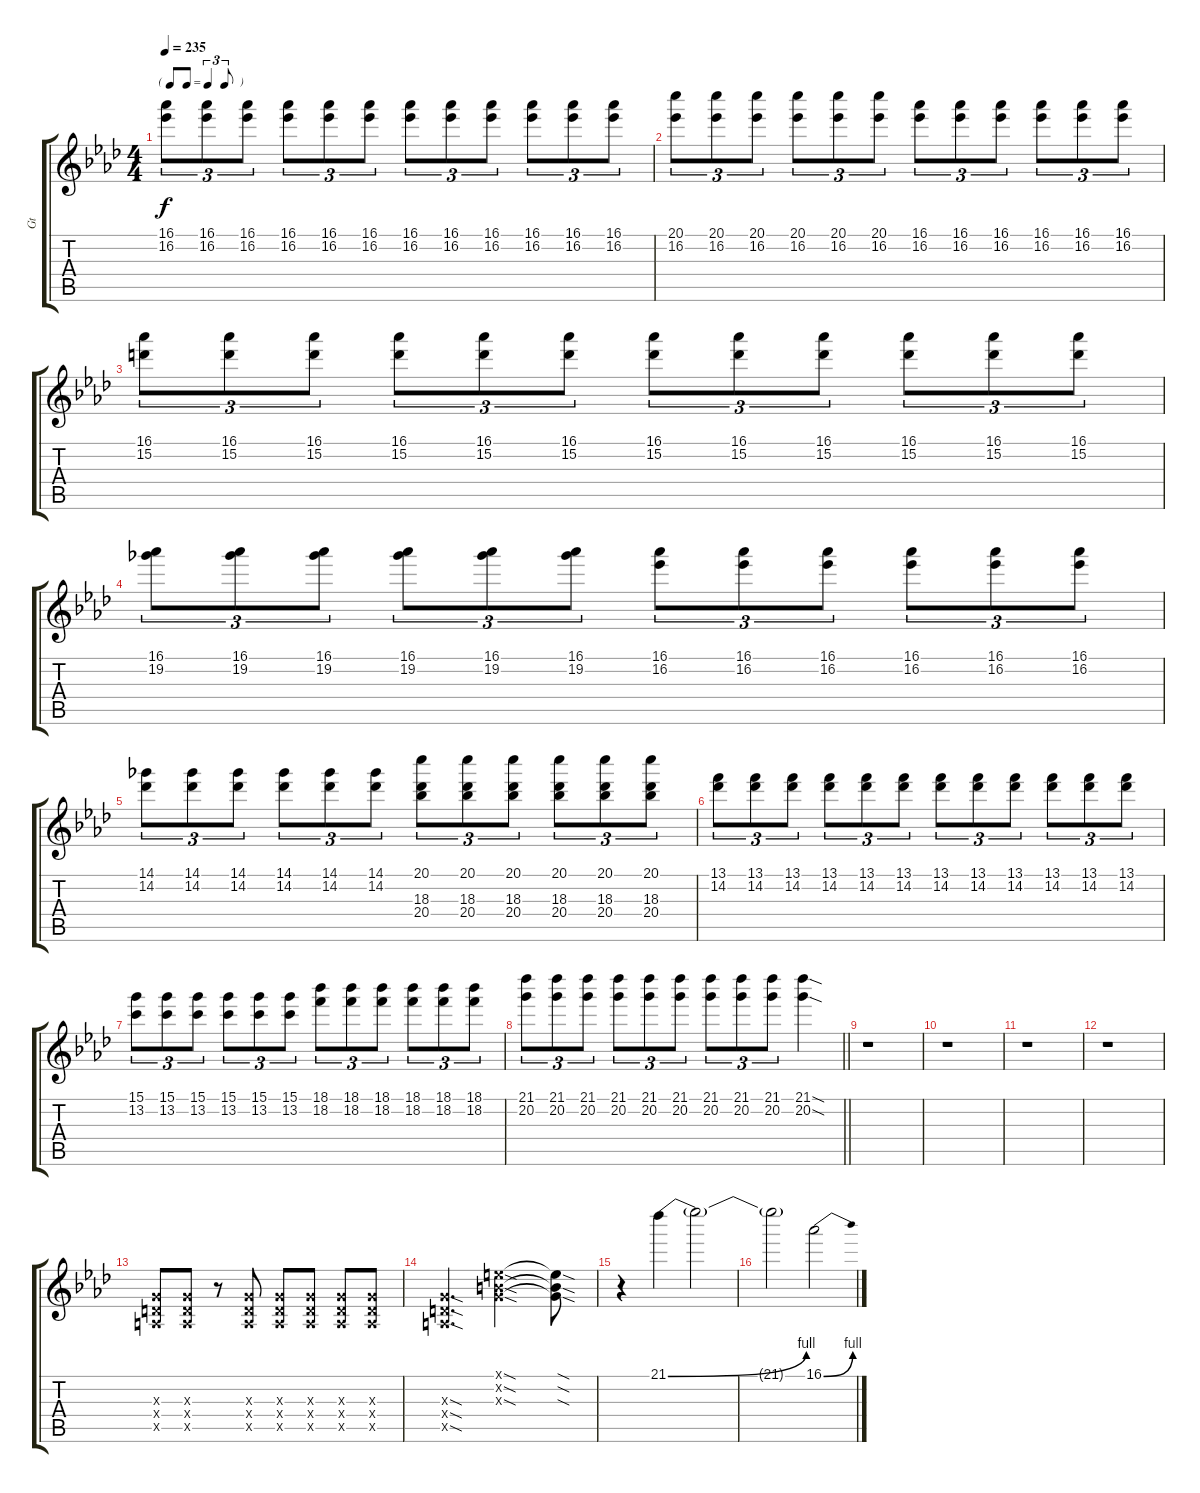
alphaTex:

\track ("Gt" "Gt") {instrument acousticguitarnylon}
\staff {score tabs}
\tuning (E4 B3 G3 D3 A2 E2) {hide}
\ts (4 4)
\tf triplet8th
\tempo 235
\clef g2
\ks ab
(16.1 16.2).8{tu (3 2) dy f} (16.1 16.2).8{tu (3 2)} (16.1 16.2).8{tu (3 2)} (16.1 16.2).8{tu (3 2)} (16.1 16.2).8{tu (3 2)} (16.1 16.2).8{tu (3 2)} (16.1 16.2).8{tu (3 2)} (16.1 16.2).8{tu (3 2)} (16.1 16.2).8{tu (3 2)} (16.1 16.2).8{tu (3 2)} (16.1 16.2).8{tu (3 2)} (16.1 16.2).8{tu (3 2)} |
(20.1 16.2).8{tu (3 2)} (20.1 16.2).8{tu (3 2)} (20.1 16.2).8{tu (3 2)} (20.1 16.2).8{tu (3 2)} (20.1 16.2).8{tu (3 2)} (20.1 16.2).8{tu (3 2)} (16.1 16.2).8{tu (3 2)} (16.1 16.2).8{tu (3 2)} (16.1 16.2).8{tu (3 2)} (16.1 16.2).8{tu (3 2)} (16.1 16.2).8{tu (3 2)} (16.1 16.2).8{tu (3 2)} |
(16.1 15.2).8{tu (3 2)} (16.1 15.2).8{tu (3 2)} (16.1 15.2).8{tu (3 2)} (16.1 15.2).8{tu (3 2)} (16.1 15.2).8{tu (3 2)} (16.1 15.2).8{tu (3 2)} (16.1 15.2).8{tu (3 2)} (16.1 15.2).8{tu (3 2)} (16.1 15.2).8{tu (3 2)} (16.1 15.2).8{tu (3 2)} (16.1 15.2).8{tu (3 2)} (16.1 15.2).8{tu (3 2)} |
(16.1 19.2).8{tu (3 2)} (16.1 19.2).8{tu (3 2)} (16.1 19.2).8{tu (3 2)} (16.1 19.2).8{tu (3 2)} (16.1 19.2).8{tu (3 2)} (16.1 19.2).8{tu (3 2)} (16.1 16.2).8{tu (3 2)} (16.1 16.2).8{tu (3 2)} (16.1 16.2).8{tu (3 2)} (16.1 16.2).8{tu (3 2)} (16.1 16.2).8{tu (3 2)} (16.1 16.2).8{tu (3 2)} |
(14.1 14.2).8{tu (3 2)} (14.1 14.2).8{tu (3 2)} (14.1 14.2).8{tu (3 2)} (14.1 14.2).8{tu (3 2)} (14.1 14.2).8{tu (3 2)} (14.1 14.2).8{tu (3 2)} (20.1 18.3 20.4).8{tu (3 2)} (20.1 18.3 20.4).8{tu (3 2)} (20.1 18.3 20.4).8{tu (3 2)} (20.1 18.3 20.4).8{tu (3 2)} (20.1 18.3 20.4).8{tu (3 2)} (20.1 18.3 20.4).8{tu (3 2)} |
(13.1 14.2).8{tu (3 2)} (13.1 14.2).8{tu (3 2)} (13.1 14.2).8{tu (3 2)} (13.1 14.2).8{tu (3 2)} (13.1 14.2).8{tu (3 2)} (13.1 14.2).8{tu (3 2)} (13.1 14.2).8{tu (3 2)} (13.1 14.2).8{tu (3 2)} (13.1 14.2).8{tu (3 2)} (13.1 14.2).8{tu (3 2)} (13.1 14.2).8{tu (3 2)} (13.1 14.2).8{tu (3 2)} |
(15.1 13.2).8{tu (3 2)} (15.1 13.2).8{tu (3 2)} (15.1 13.2).8{tu (3 2)} (15.1 13.2).8{tu (3 2)} (15.1 13.2).8{tu (3 2)} (15.1 13.2).8{tu (3 2)} (18.1 18.2).8{tu (3 2)} (18.1 18.2).8{tu (3 2)} (18.1 18.2).8{tu (3 2)} (18.1 18.2).8{tu (3 2)} (18.1 18.2).8{tu (3 2)} (18.1 18.2).8{tu (3 2)} |
\barLineRight lightlight
(21.1 20.2).8{tu (3 2)} (21.1 20.2).8{tu (3 2)} (21.1 20.2).8{tu (3 2)} (21.1 20.2).8{tu (3 2)} (21.1 20.2).8{tu (3 2)} (21.1 20.2).8{tu (3 2)} (21.1 20.2).8{tu (3 2)} (21.1 20.2).8{tu (3 2)} (21.1 20.2).8{tu (3 2)} (21.1{sod} 20.2{sod}).4 |
\section ("" "")
r.1 |
r.1 |
r.1 |
r.1 |
(0.3{x} 0.4{x} 0.5{x}).8 (0.3{x} 0.4{x} 0.5{x}).8 r.8 (0.3{x} 0.4{x} 0.5{x}).8 (0.3{x} 0.4{x} 0.5{x}).8 (0.3{x} 0.4{x} 0.5{x}).8 (0.3{x} 0.4{x} 0.5{x}).8 (0.3{x} 0.4{x} 0.5{x}).8 |
(0.3{sod x} 0.4{sod x} 0.5{sod x}).4{d} (0.1{sod x} 0.2{sod x} 0.3{sod x}).2 (0.1{sod t} 0.2{sod t} 0.3{sod t}).8 |
r.4 21.1{be (bend 0 0 60 4)}.4{instrument overdrivenguitar} 21.1{t}.2 |
21.1{t}.2 16.1{be (bend 0 0 60 4)}.2
